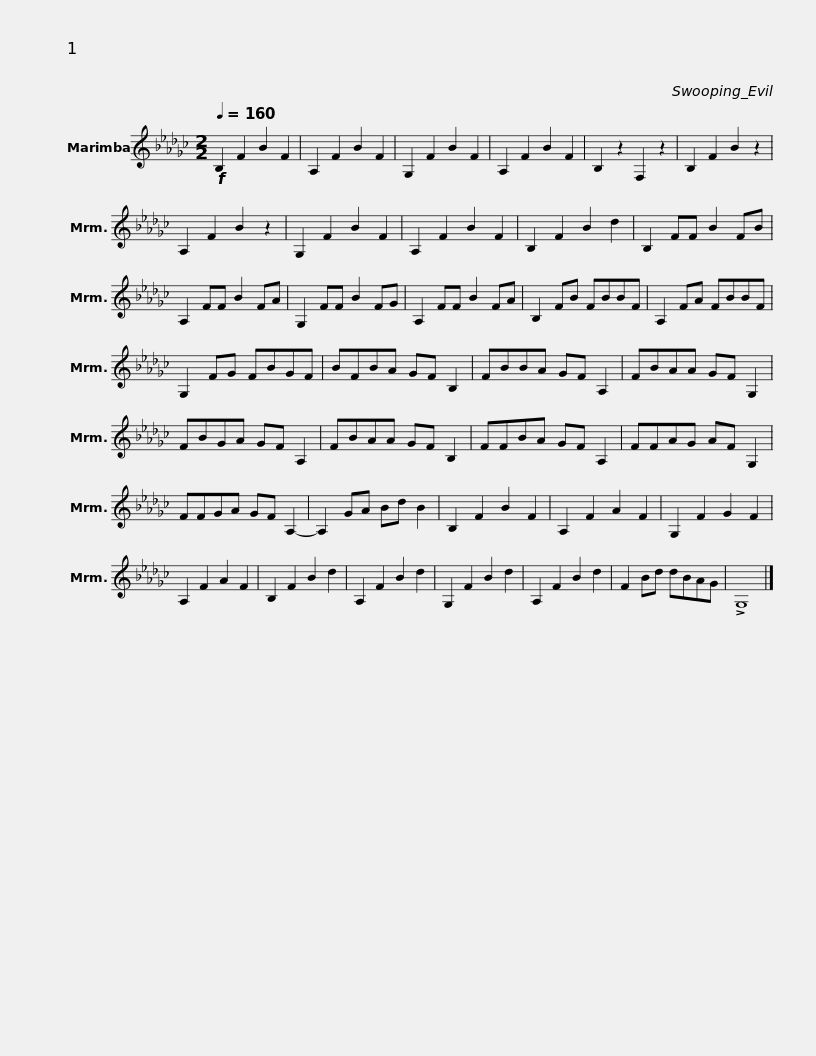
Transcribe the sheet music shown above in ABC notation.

X:1
L:1/8
Q:1/4=160
M:2/2
I:linebreak $
K:Gb
V:1 treble
V:1
!f! B,2 F2 B2 F2 | A,2 F2 B2 F2 | G,2 F2 B2 F2 | A,2 F2 B2 F2 | B,2 z2 F,2 z2 | %5
 B,2 F2 B2 z2 | A,2 F2 B2 z2 | G,2 F2 B2 F2 | A,2 F2 B2 F2 |$ B,2 F2 B2 d2 | %10
 B,2 FF B2 FB | A,2 FF B2 FA | G,2 FF B2 FG | A,2 FF B2 FA | B,2 FB FBBF | %15
 A,2 FA FBBF |$ G,2 FG FBGF | BFBA GF B,2 | FBBA GF A,2 | FBAA GF G,2 | %20
 FBGA GF A,2 | FBAA GF B,2 |$ FFBA GF A,2 | FFAG AF G,2 | FFGA GF A,2- | %25
 A,2 GA Bd B2 | B,2 F2 B2 F2 | A,2 F2 A2 F2 | G,2 F2 G2 F2 |$ A,2 F2 A2 F2 | %30
 B,2 F2 B2 d2 | A,2 F2 B2 d2 | G,2 F2 B2 d2 | A,2 F2 B2 d2 | F2 Bd dBAG | %35
 !>!G,8 |] %36
